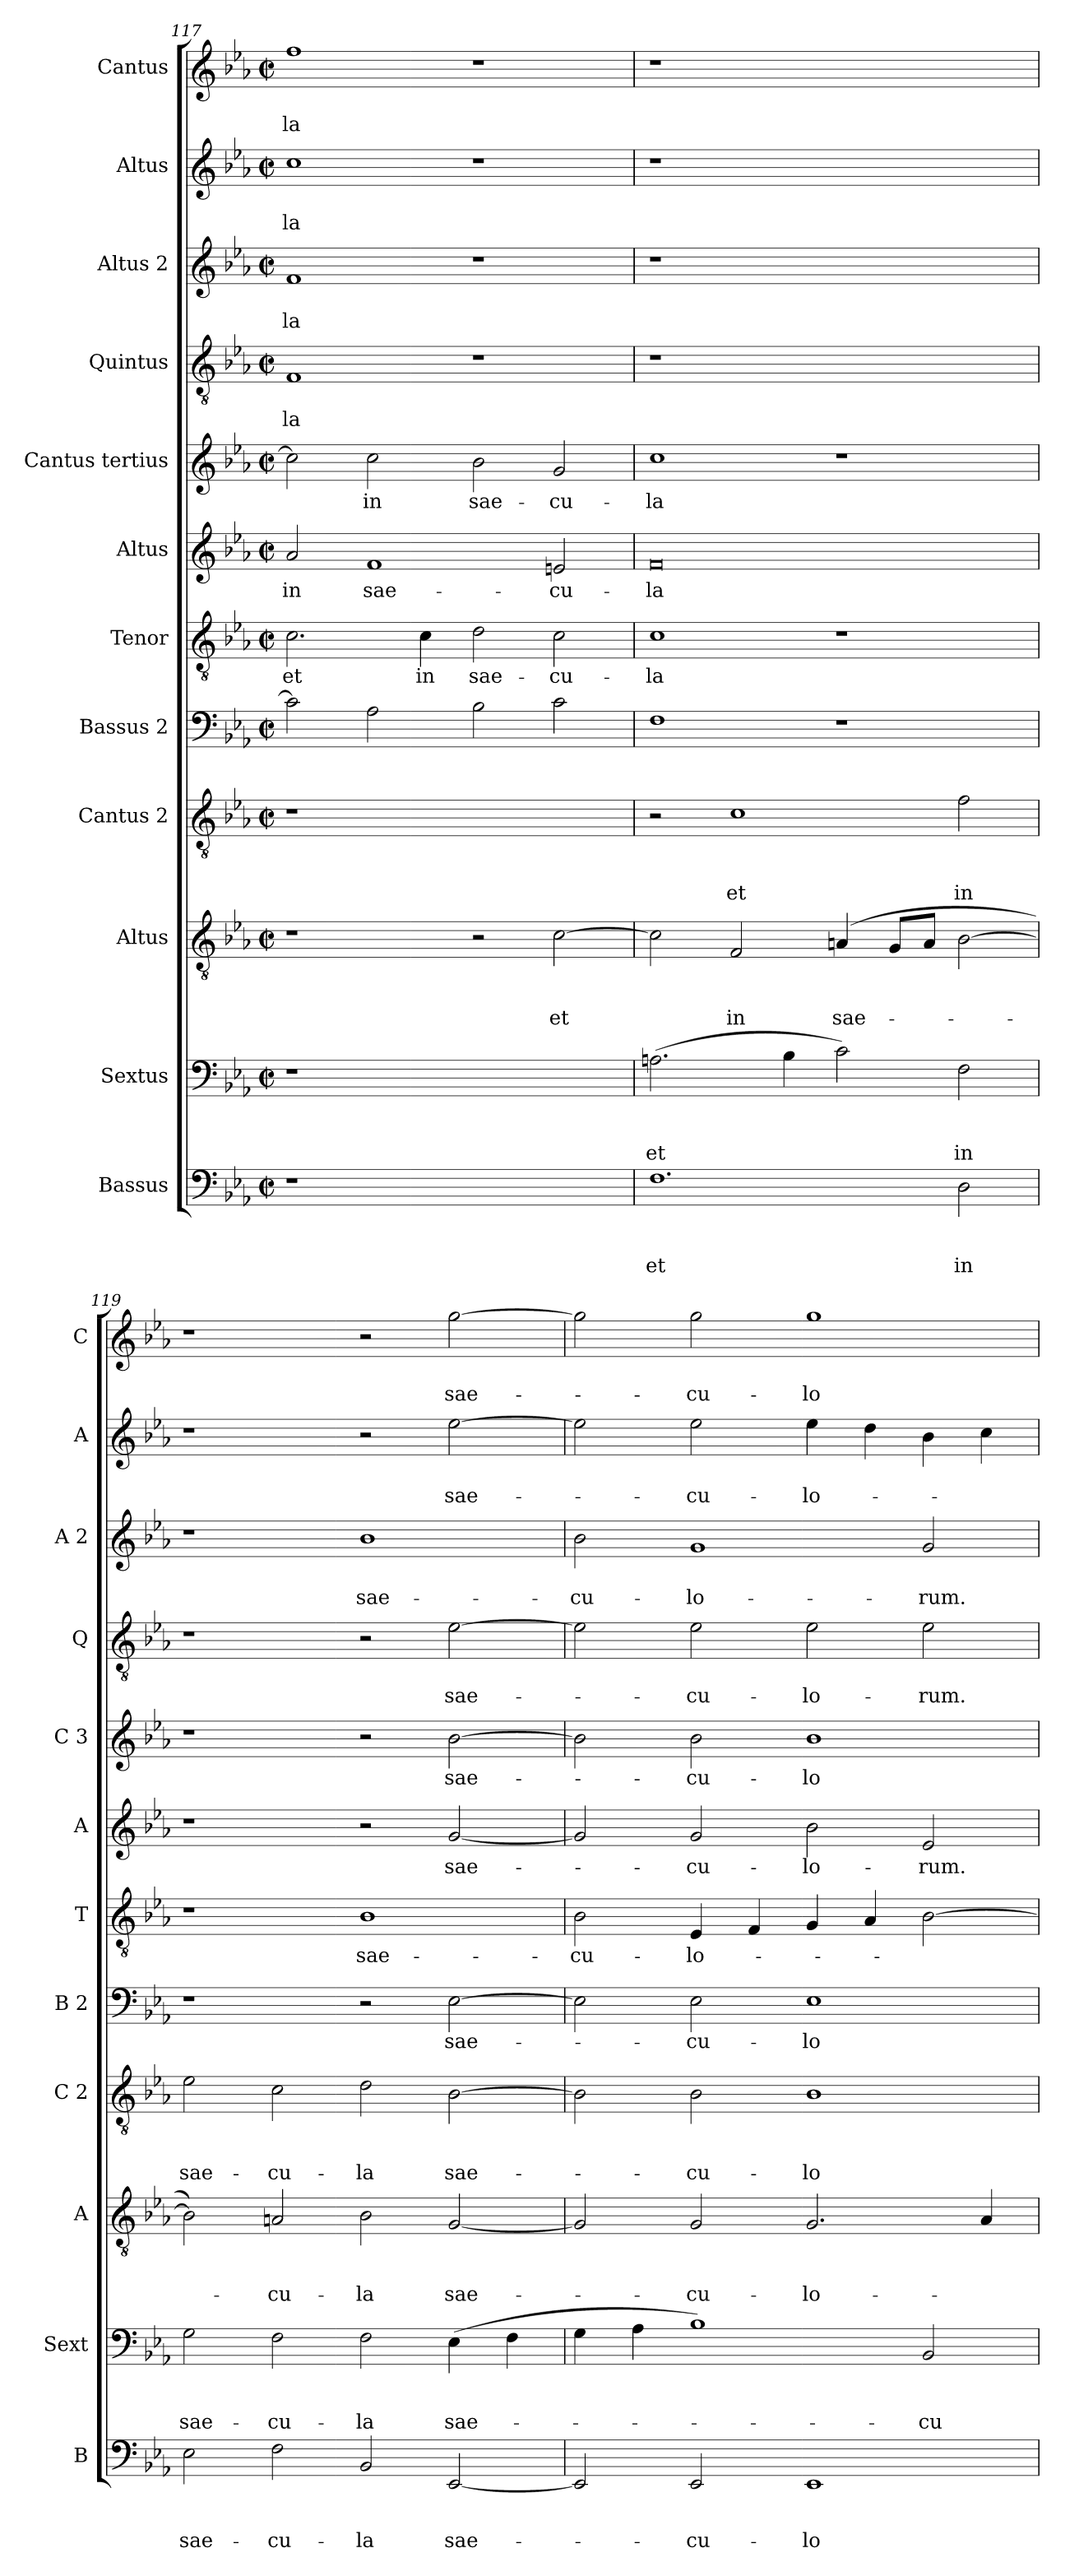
**kern	**text	**text	**text	**kern	**text	**text	**text	**kern	**text	**text	**text	**kern	**text	**text	**text	**kern	**text	**kern	**text	**kern	**text	**kern	**text	**kern	**text	**text	**kern	**text	**text	**kern	**text	**text	**kern	**text	**text
*part12	*part12	*part12	*part12	*part11	*part11	*part11	*part11	*part10	*part10	*part10	*part10	*part9	*part9	*part9	*part9	*part8	*part8	*part7	*part7	*part6	*part6	*part5	*part5	*part4	*part4	*part4	*part3	*part3	*part3	*part2	*part2	*part2	*part1	*part1	*part1
*staff12	*staff12	*staff12	*staff12	*staff11	*staff11	*staff11	*staff11	*staff10	*staff10	*staff10	*staff10	*staff9	*staff9	*staff9	*staff9	*staff8	*staff8	*staff7	*staff7	*staff6	*staff6	*staff5	*staff5	*staff4	*staff4	*staff4	*staff3	*staff3	*staff3	*staff2	*staff2	*staff2	*staff1	*staff1	*staff1
*I"Bassus	*	*	*	*I"Sextus	*	*	*	*I"Altus	*	*	*	*I"Cantus 2	*	*	*	*I"Bassus 2	*	*I"Tenor	*	*I"Altus	*	*I"Cantus  tertius	*	*I"Quintus	*	*	*I"Altus 2	*	*	*I"Altus	*	*	*I"Cantus	*	*
*I'B	*	*	*	*I'Sext	*	*	*	*I'A	*	*	*	*I'C 2	*	*	*	*I'B 2	*	*I'T	*	*I'A	*	*I'C 3	*	*I'Q	*	*	*I'A 2	*	*	*I'A	*	*	*I'C	*	*
*clefF4	*	*	*	*clefF4	*	*	*	*clefGv2	*	*	*	*clefGv2	*	*	*	*clefF4	*	*clefGv2	*	*clefG2	*	*clefG2	*	*clefGv2	*	*	*clefG2	*	*	*clefG2	*	*	*clefG2	*	*
*k[b-e-a-]	*	*	*	*k[b-e-a-]	*	*	*	*k[b-e-a-]	*	*	*	*k[b-e-a-]	*	*	*	*k[b-e-a-]	*	*k[b-e-a-]	*	*k[b-e-a-]	*	*k[b-e-a-]	*	*k[b-e-a-]	*	*	*k[b-e-a-]	*	*	*k[b-e-a-]	*	*	*k[b-e-a-]	*	*
*E-:	*	*	*	*E-:	*	*	*	*E-:	*	*	*	*E-:	*	*	*	*E-:	*	*E-:	*	*E-:	*	*E-:	*	*E-:	*	*	*E-:	*	*	*E-:	*	*	*E-:	*	*
*M2/2	*	*	*	*M2/2	*	*	*	*M2/2	*	*	*	*M2/2	*	*	*	*M2/2	*	*M2/2	*	*M2/2	*	*M2/2	*	*M2/2	*	*	*M2/2	*	*	*M2/2	*	*	*M2/2	*	*
*met(c|)	*	*	*	*met(c|)	*	*	*	*met(c|)	*	*	*	*met(c|)	*	*	*	*met(c|)	*	*met(c|)	*	*met(c|)	*	*met(c|)	*	*met(c|)	*	*	*met(c|)	*	*	*met(c|)	*	*	*met(c|)	*	*
=117	=117	=117	=117	=117	=117	=117	=117	=117	=117	=117	=117	=117	=117	=117	=117	=117	=117	=117	=117	=117	=117	=117	=117	=117	=117	=117	=117	=117	=117	=117	=117	=117	=117	=117	=117
!	!	!	!	!	!	!	!	!	!	!	!	!	!	!	!	!	!	!	!LO:LY:b	!	!LO:LY:b	!	!	!	!	!LO:LY:b	!	!	!LO:LY:b	!	!	!LO:LY:b	!	!	!LO:LY:b
1r	.	.	.	1r	.	.	.	1r	.	.	.	1r	.	.	.	2c\]	.	2.c\	et	2a-/	in	2cc\]	.	1F	.	-la	1f	.	-la	1cc	.	-la	1ff	.	-la
!	!	!	!	!	!	!	!	!	!	!	!	!	!	!	!	!	!	!	!	!	!LO:LY:b	!	!LO:LY:b	!	!	!	!	!	!	!	!	!	!	!	!
.	.	.	.	.	.	.	.	.	.	.	.	.	.	.	.	2A-\	.	.	.	1f	sae-	2cc\	in	.	.	.	.	.	.	.	.	.	.	.	.
!	!	!	!	!	!	!	!	!	!	!	!	!	!	!	!	!	!	!	!LO:LY:b	!	!	!	!	!	!	!	!	!	!	!	!	!	!	!	!
.	.	.	.	.	.	.	.	.	.	.	.	.	.	.	.	.	.	4c\	in	.	.	.	.	.	.	.	.	.	.	.	.	.	.	.	.
!	!	!	!	!	!	!	!	!	!	!	!	!	!	!	!	!	!	!	!LO:LY:b	!	!	!	!LO:LY:b	!	!	!	!	!	!	!	!	!	!	!	!
1ryy	.	.	.	1ryy	.	.	.	2r	.	.	.	1ryy	.	.	.	2B-\	.	2d\	sae-	.	.	2b-\	sae-	1r	.	.	1r	.	.	1r	.	.	1r	.	.
!	!	!	!	!	!	!	!	!	!	!	!LO:LY:b	!	!	!	!	!	!	!	!LO:LY:b	!	!LO:LY:b	!	!LO:LY:b	!	!	!	!	!	!	!	!	!	!	!	!
.	.	.	.	.	.	.	.	[2c\	.	.	et	.	.	.	.	2c\	.	2c\	-cu-	2en/	-cu-	2g/	-cu-	.	.	.	.	.	.	.	.	.	.	.	.
!!LO:PB:g=z
=118	=118	=118	=118	=118	=118	=118	=118	=118	=118	=118	=118	=118	=118	=118	=118	=118	=118	=118	=118	=118	=118	=118	=118	=118	=118	=118	=118	=118	=118	=118	=118	=118	=118	=118	=118
!	!	!	!LO:LY:b	!	!	!	!LO:LY:b	!	!	!	!	!	!	!	!	!	!	!	!LO:LY:b	!	!LO:LY:b	!	!LO:LY:b	!	!	!	!	!	!	!	!	!	!	!	!
1.F	.	.	et	(>2.An\	.	.	et	2c\]	.	.	.	2r	.	.	.	1F	.	1c	-la	0f	-la	1cc	-la	1r	.	.	1r	.	.	1r	.	.	1r	.	.
!	!	!	!	!	!	!	!	!	!	!	!LO:LY:b	!	!	!	!LO:LY:b	!	!	!	!	!	!	!	!	!	!	!	!	!	!	!	!	!	!	!	!
.	.	.	.	.	.	.	.	2F/	.	.	in	1c	.	.	et	.	.	.	.	.	.	.	.	.	.	.	.	.	.	.	.	.	.	.	.
.	.	.	.	4B-\	.	.	.	.	.	.	.	.	.	.	.	.	.	.	.	.	.	.	.	.	.	.	.	.	.	.	.	.	.	.	.
!	!	!	!	!	!	!	!	!	!	!	!LO:LY:b	!	!	!	!	!	!	!	!	!	!	!	!	!	!	!	!	!	!	!	!	!	!	!	!
.	.	.	.	2c\)	.	.	.	(>4An/	.	.	sae-	.	.	.	.	1r	.	1r	.	.	.	1r	.	1ryy	.	.	1ryy	.	.	1ryy	.	.	1ryy	.	.
.	.	.	.	.	.	.	.	8G/L	.	.	.	.	.	.	.	.	.	.	.	.	.	.	.	.	.	.	.	.	.	.	.	.	.	.	.
.	.	.	.	.	.	.	.	8A/J	.	.	.	.	.	.	.	.	.	.	.	.	.	.	.	.	.	.	.	.	.	.	.	.	.	.	.
!	!	!	!LO:LY:b	!	!	!	!LO:LY:b	!	!	!	!	!	!	!	!LO:LY:b	!	!	!	!	!	!	!	!	!	!	!	!	!	!	!	!	!	!	!	!
2D\	.	.	in	2F\	.	.	in	[2B-\	.	.	.	2f\	.	.	in	.	.	.	.	.	.	.	.	.	.	.	.	.	.	.	.	.	.	.	.
=119	=119	=119	=119	=119	=119	=119	=119	=119	=119	=119	=119	=119	=119	=119	=119	=119	=119	=119	=119	=119	=119	=119	=119	=119	=119	=119	=119	=119	=119	=119	=119	=119	=119	=119	=119
!	!	!	!LO:LY:b	!	!	!	!LO:LY:b	!	!	!	!	!	!	!	!LO:LY:b	!	!	!	!	!	!	!	!	!	!	!	!	!	!	!	!	!	!	!	!
2E-\	.	.	sae-	2G\	.	.	sae-	2B-\])	.	.	.	2e-\	.	.	sae-	1r	.	1r	.	1r	.	1r	.	1r	.	.	1r	.	.	1r	.	.	1r	.	.
!	!	!	!LO:LY:b	!	!	!	!LO:LY:b	!	!	!	!LO:LY:b	!	!	!	!LO:LY:b	!	!	!	!	!	!	!	!	!	!	!	!	!	!	!	!	!	!	!	!
2F\	.	.	-cu-	2F\	.	.	-cu-	2An/	.	.	-cu-	2c\	.	.	-cu-	.	.	.	.	.	.	.	.	.	.	.	.	.	.	.	.	.	.	.	.
!	!	!	!LO:LY:b	!	!	!	!LO:LY:b	!	!	!	!LO:LY:b	!	!	!	!LO:LY:b	!	!	!	!LO:LY:b	!	!	!	!	!	!	!	!	!	!LO:LY:b	!	!	!	!	!	!
2BB-/	.	.	-la	2F\	.	.	-la	2B-\	.	.	-la	2d\	.	.	-la	2r	.	1B-	sae-	2r	.	2r	.	2r	.	.	1b-	.	sae-	2r	.	.	2r	.	.
!	!	!	!LO:LY:b	!	!	!	!LO:LY:b	!	!	!	!LO:LY:b	!	!	!	!LO:LY:b	!	!LO:LY:b	!	!	!	!LO:LY:b	!	!LO:LY:b	!	!	!LO:LY:b	!	!	!	!	!	!LO:LY:b	!	!	!LO:LY:b
[2EE-/	.	.	sae-	(>4E-\	.	.	sae-	[2G/	.	.	sae-	[2B-\	.	.	sae-	[2E-\	sae-	.	.	[2g/	sae-	[2b-\	sae-	[2e-\	.	sae-	.	.	.	[2ee-\	.	sae-	[2gg\	.	sae-
.	.	.	.	4F\	.	.	.	.	.	.	.	.	.	.	.	.	.	.	.	.	.	.	.	.	.	.	.	.	.	.	.	.	.	.	.
=120	=120	=120	=120	=120	=120	=120	=120	=120	=120	=120	=120	=120	=120	=120	=120	=120	=120	=120	=120	=120	=120	=120	=120	=120	=120	=120	=120	=120	=120	=120	=120	=120	=120	=120	=120
!	!	!	!	!	!	!	!	!	!	!	!	!	!	!	!	!	!	!	!LO:LY:b	!	!	!	!	!	!	!	!	!	!LO:LY:b	!	!	!	!	!	!
2EE-/]	.	.	.	4G\	.	.	.	2G/]	.	.	.	2B-\]	.	.	.	2E-\]	.	2B-\	-cu-	2g/]	.	2b-\]	.	2e-\]	.	.	2b-\	.	-cu-	2ee-\]	.	.	2gg\]	.	.
.	.	.	.	4A-\	.	.	.	.	.	.	.	.	.	.	.	.	.	.	.	.	.	.	.	.	.	.	.	.	.	.	.	.	.	.	.
!	!	!	!LO:LY:b	!	!	!	!	!	!	!	!LO:LY:b	!	!	!	!LO:LY:b	!	!LO:LY:b	!	!LO:LY:b	!	!LO:LY:b	!	!LO:LY:b	!	!	!LO:LY:b	!	!	!LO:LY:b	!	!	!LO:LY:b	!	!	!LO:LY:b
2EE-/	.	.	-cu-	1B-)	.	.	.	2G/	.	.	-cu-	2B-\	.	.	-cu-	2E-\	-cu-	4E-/	-lo-	2g/	-cu-	2b-\	-cu-	2e-\	.	-cu-	1g	.	-lo-	2ee-\	.	-cu-	2gg\	.	-cu-
.	.	.	.	.	.	.	.	.	.	.	.	.	.	.	.	.	.	4F/	.	.	.	.	.	.	.	.	.	.	.	.	.	.	.	.	.
!	!	!	!LO:LY:b	!	!	!	!	!	!	!	!LO:LY:b	!	!	!	!LO:LY:b	!	!LO:LY:b	!	!	!	!LO:LY:b	!	!LO:LY:b	!	!	!LO:LY:b	!	!	!	!	!	!LO:LY:b	!	!	!LO:LY:b
1EE-	.	.	-lo-	.	.	.	.	2.G/	.	.	-lo-	1B-	.	.	-lo-	1E-	-lo-	4G/	.	2b-\	-lo-	1b-	-lo-	2e-\	.	-lo-	.	.	.	4ee-\	.	-lo-	1gg	.	-lo-
.	.	.	.	.	.	.	.	.	.	.	.	.	.	.	.	.	.	4A-/	.	.	.	.	.	.	.	.	.	.	.	4dd\	.	.	.	.	.
!	!	!	!	!	!	!	!LO:LY:b	!	!	!	!	!	!	!	!	!	!	!	!	!	!LO:LY:b	!	!	!	!	!LO:LY:b	!	!	!LO:LY:b	!	!	!	!	!	!
.	.	.	.	2BB-/	.	.	-cu-	.	.	.	.	.	.	.	.	.	.	[2B-\	.	2e-/	-rum.	.	.	2e-\	.	-rum.	2g/	.	-rum.	4b-\	.	.	.	.	.
.	.	.	.	.	.	.	.	4A-/	.	.	.	.	.	.	.	.	.	.	.	.	.	.	.	.	.	.	.	.	.	4cc\	.	.	.	.	.
=	=	=	=	=	=	=	=	=	=	=	=	=	=	=	=	=	=	=	=	=	=	=	=	=	=	=	=	=	=	=	=	=	=	=	=
*-	*-	*-	*-	*-	*-	*-	*-	*-	*-	*-	*-	*-	*-	*-	*-	*-	*-	*-	*-	*-	*-	*-	*-	*-	*-	*-	*-	*-	*-	*-	*-	*-	*-	*-	*-
